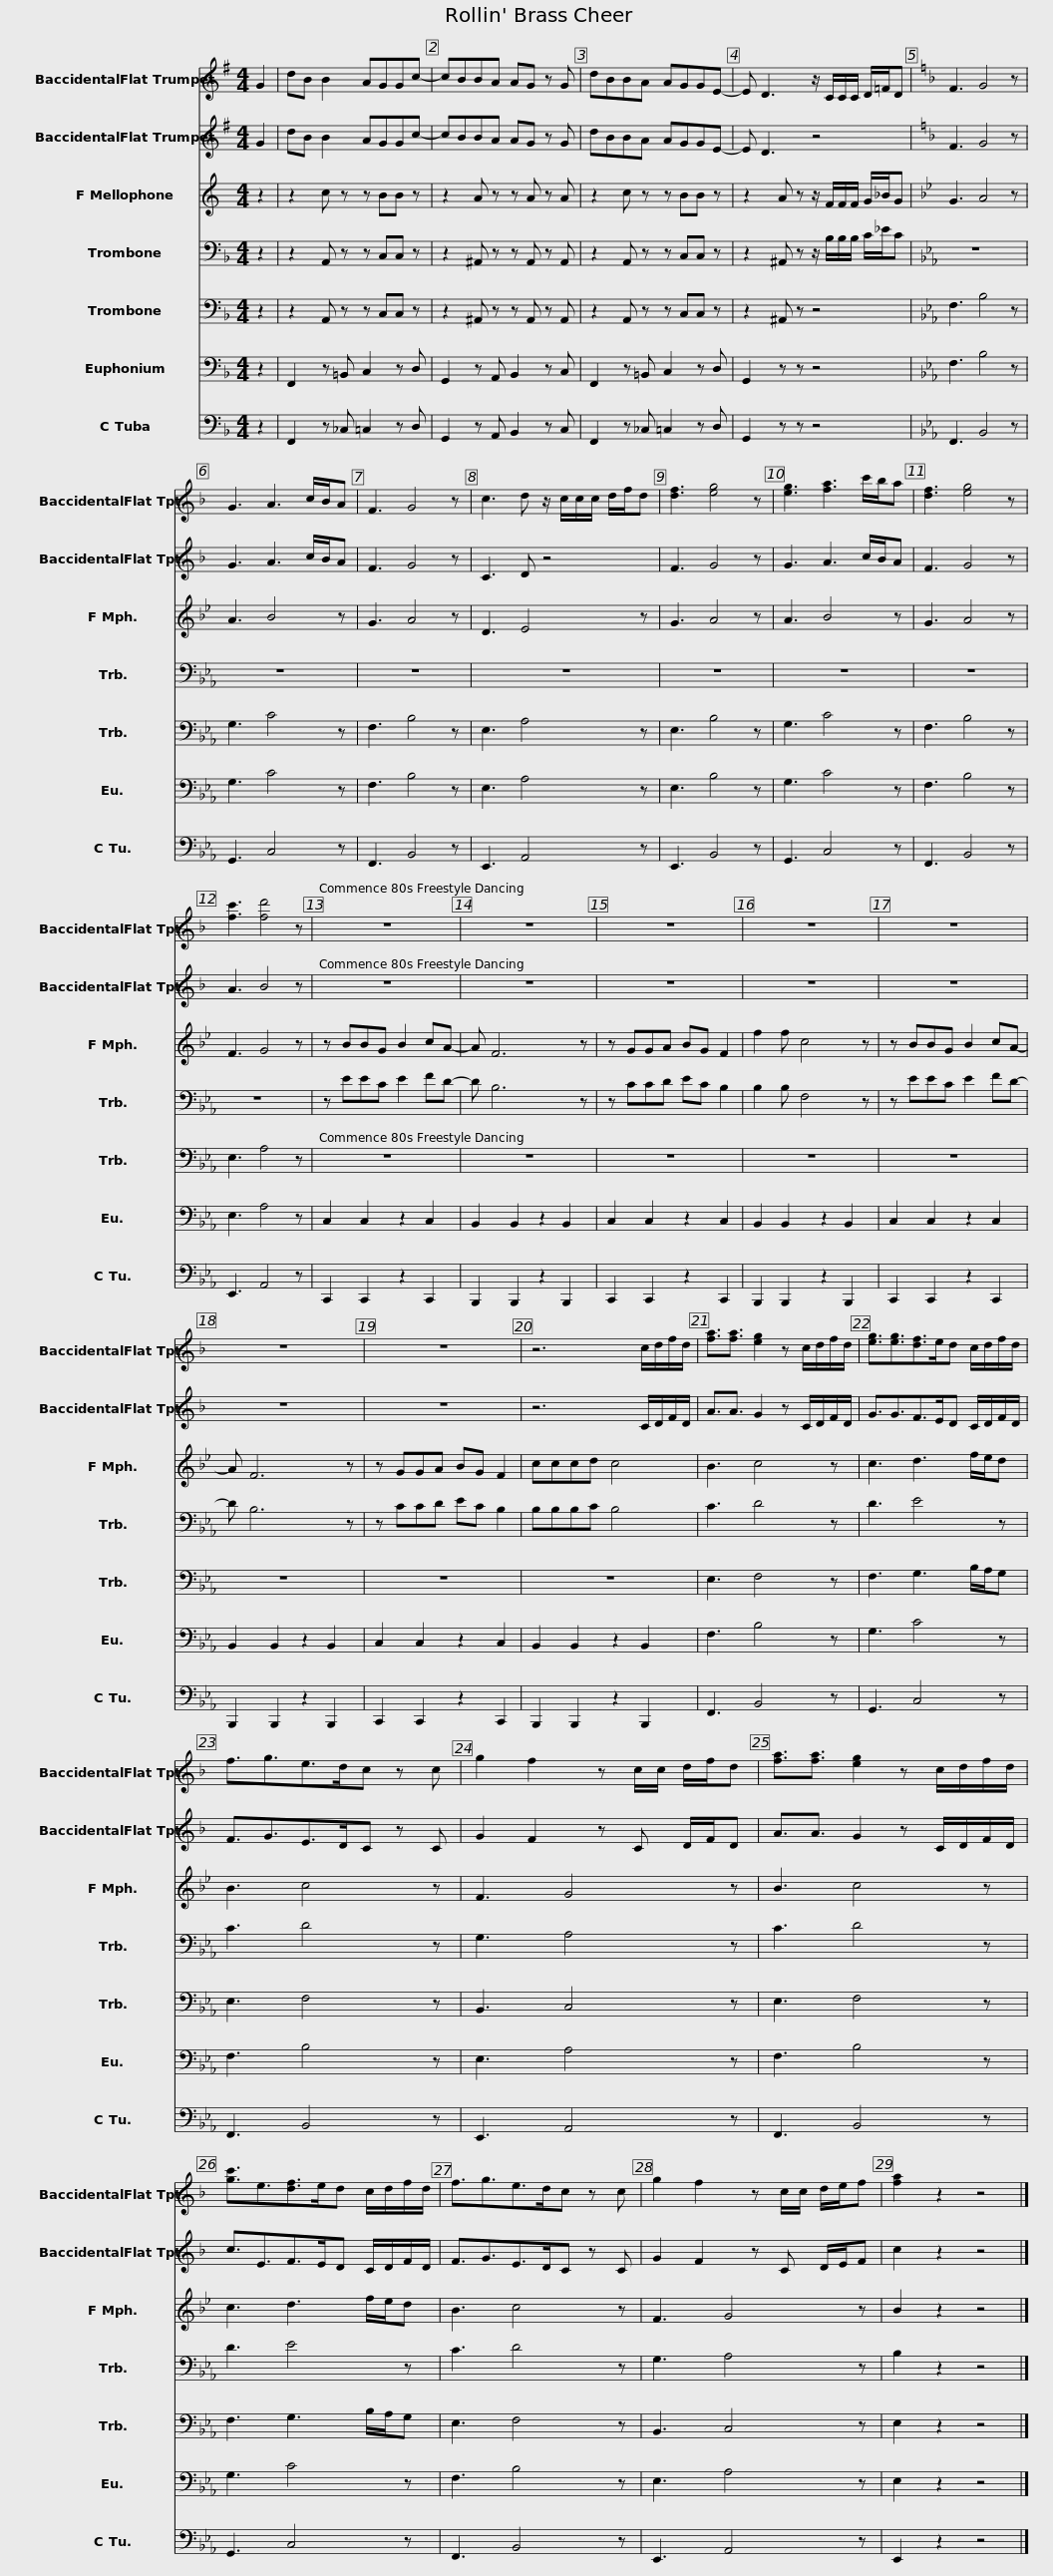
X:1
%%score 1 2 3 4 5 6 7
L:1/8
M:4/4
I:linebreak $
K:F
V:1 treble transpose=-2
V:2 treble transpose=-2
V:3 treble transpose=-7
V:4 bass
V:5 bass
V:6 bass
V:7 bass
V:1
[K:G] G2 | dB B2 AGGc- | cBBA AG z G | dBBA AGGE- |$ E D3 z/ C/C/C/ D/=F/D | %5
[K:F] F3 G4 z | G3 A3 c/B/A | F3 G4 z | c3 d z/ c/c/c/ d/f/d |$ [df]3 [eg]4 z | %10
 [eg]3 [fa]3 c'/b/a | [df]3 [eg]4 z | [fc']3 [fd']4 z | z8 | z8 |$ %15
 z8 | z8 | z8 | z8 | z8 |$ %20
 z6 c/d/f/d/ | [fa]3/2[fa]3/2 [eg]2 z c/d/f/d/ | [eg]3/2[eg]3/2[df]>ed c/d/f/d/ | f3/2g3/2e>dc z c |$ g2 f2 z c/c/ d/f/d | %25
 [fa]3/2[fa]3/2 [eg]2 z c/d/f/d/ | [gc']3/2e3/2[df]>ed c/d/f/d/ | f3/2g3/2e>dc z c |$ g2 f2 z c/c/ d/e/f | [fa]2 z2 z4 |] %30
V:2
[K:G] G2 | dB B2 AGGc- | cBBA AG z G | dBBA AGGE- |$ E D3 z4 | %5
[K:F] F3 G4 z | G3 A3 c/B/A | F3 G4 z | C3 D z4 |$ F3 G4 z | %10
 G3 A3 c/B/A | F3 G4 z | A3 B4 z | z8 | z8 |$ %15
 z8 | z8 | z8 | z8 | z8 |$ %20
 z6 C/D/F/D/ | A3/2A3/2 G2 z C/D/F/D/ | G3/2G3/2F>ED C/D/F/D/ | F3/2G3/2E>DC z C |$ G2 F2 z C D/F/D | %25
 A3/2A3/2 G2 z C/D/F/D/ | c3/2E3/2F>ED C/D/F/D/ | F3/2G3/2E>DC z C |$ G2 F2 z C D/E/F | c2 z2 z4 |] %30
V:3
[K:C] z2 | z2 c z z BB z | z2 A z z A z A | z2 c z z BB z |$ z2 A z z/ F/F/F/ G/_B/G | %5
[K:Bb] G3 A4 z | A3 B4 z | G3 A4 z | D3 E4 z |$ G3 A4 z | %10
 A3 B4 z | G3 A4 z | F3 G4 z | z BBG B2 cA- | A F6 z |$ %15
 z GGA BG F2 | f2 f c4 z | z BBG B2 cA- | A F6 z | z GGA BG F2 |$ %20
 cccd c4 | B3 c4 z | c3 d3 f/e/d | B3 c4 z |$ F3 G4 z | %25
 B3 c4 z | c3 d3 f/e/d | B3 c4 z |$ F3 G4 z | B2 z2 z4 |] %30
V:4
 z2 | z2 A,, z z C,C, z | z2 ^A,, z z A,, z A,, | z2 A,, z z C,C, z |$ z2 ^A,, z z/ B,/B,/B,/ C/_E/C | %5
[K:Eb] z8 | z8 | z8 | z8 |$ z8 | %10
 z8 | z8 | z8 | z EEC E2 FD- | D B,6 z |$ %15
 z CCD EC B,2 | B,2 B, F,4 z | z EEC E2 FD- | D B,6 z | z CCD EC B,2 |$ %20
 B,B,B,C B,4 | C3 D4 z | D3 E4 z | C3 D4 z |$ G,3 A,4 z | %25
 C3 D4 z | D3 E4 z | C3 D4 z |$ G,3 A,4 z | B,2 z2 z4 |] %30
V:5
 z2 | z2 A,, z z C,C, z | z2 ^A,, z z A,, z A,, | z2 A,, z z C,C, z |$ z2 ^A,, z z4 | %5
[K:Eb] F,3 B,4 z | G,3 C4 z | F,3 B,4 z | E,3 A,4 z |$ E,3 B,4 z | %10
 G,3 C4 z | F,3 B,4 z | E,3 A,4 z | z8 | z8 |$ %15
 z8 | z8 | z8 | z8 | z8 |$ %20
 z8 | E,3 F,4 z | F,3 G,3 B,/A,/G, | E,3 F,4 z |$ B,,3 C,4 z | %25
 E,3 F,4 z | F,3 G,3 B,/A,/G, | E,3 F,4 z |$ B,,3 C,4 z | E,2 z2 z4 |] %30
V:6
 z2 | F,,2 z =B,, C,2 z D, | G,,2 z A,, B,,2 z C, | F,,2 z =B,, C,2 z D, |$ G,,2 z z z4 | %5
[K:Eb] F,3 B,4 z | G,3 C4 z | F,3 B,4 z | E,3 A,4 z |$ E,3 B,4 z | %10
 G,3 C4 z | F,3 B,4 z | E,3 A,4 z | C,2 C,2 z2 C,2 | B,,2 B,,2 z2 B,,2 |$ %15
 C,2 C,2 z2 C,2 | B,,2 B,,2 z2 B,,2 | C,2 C,2 z2 C,2 | B,,2 B,,2 z2 B,,2 | C,2 C,2 z2 C,2 |$ %20
 B,,2 B,,2 z2 B,,2 | F,3 B,4 z | G,3 C4 z | F,3 B,4 z |$ E,3 A,4 z | %25
 F,3 B,4 z | G,3 C4 z | F,3 B,4 z |$ E,3 A,4 z | E,2 z2 z4 |] %30
V:7
 z2 | F,,2 z _C, =C,2 z D, | G,,2 z A,, B,,2 z C, | F,,2 z _C, =C,2 z D, |$ G,,2 z z z4 | %5
[K:Eb] F,,3 B,,4 z | G,,3 C,4 z | F,,3 B,,4 z | E,,3 A,,4 z |$ E,,3 B,,4 z | %10
 G,,3 C,4 z | F,,3 B,,4 z | E,,3 A,,4 z | C,,2 C,,2 z2 C,,2 | B,,,2 B,,,2 z2 B,,,2 |$ %15
 C,,2 C,,2 z2 C,,2 | B,,,2 B,,,2 z2 B,,,2 | C,,2 C,,2 z2 C,,2 | B,,,2 B,,,2 z2 B,,,2 | C,,2 C,,2 z2 C,,2 |$ %20
 B,,,2 B,,,2 z2 B,,,2 | F,,3 B,,4 z | G,,3 C,4 z | F,,3 B,,4 z |$ E,,3 A,,4 z | %25
 F,,3 B,,4 z | G,,3 C,4 z | F,,3 B,,4 z |$ E,,3 A,,4 z | E,,2 z2 z4 |] %30
